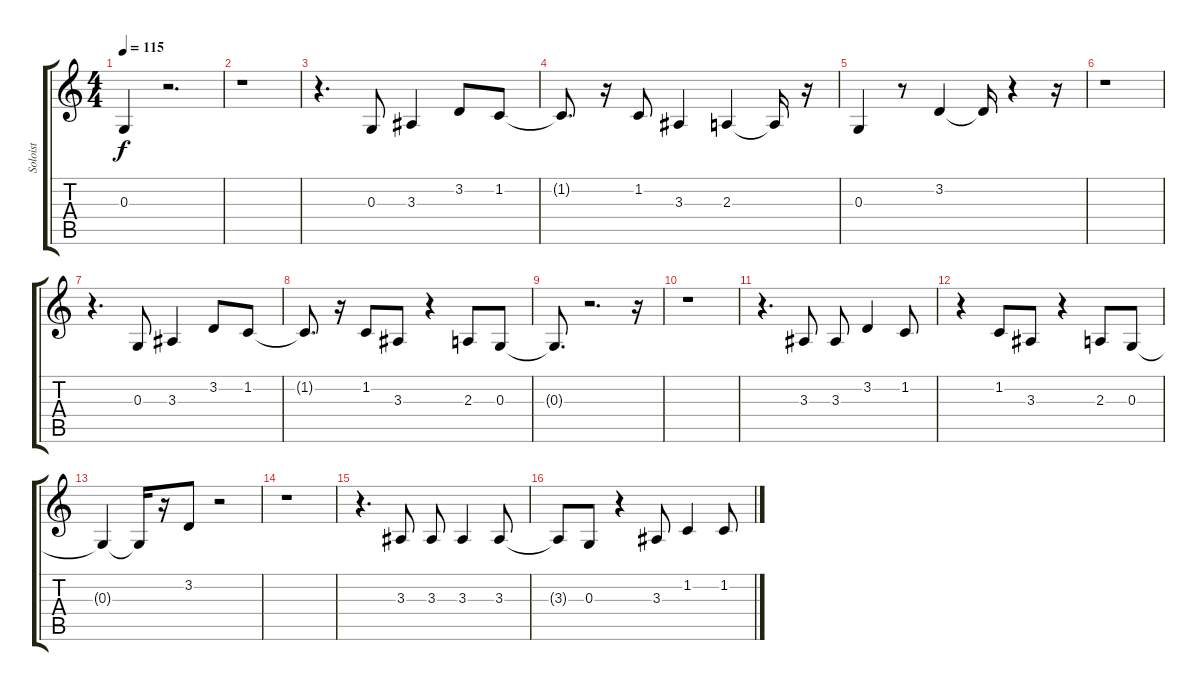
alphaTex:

\track ("Soloist " "Soloist ") {instrument acousticgrandpiano}
\staff {score tabs}
\tuning (E4 B3 G3 D3 A2 E2) {hide}
\ts (4 4)
\tempo 115
\clef g2
\ks c
0.3.4{dy f} r.2{d} |
r.1 |
r.4{d} 0.3.8 3.3.4 3.2.8 1.2.8 |
1.2{t}.8{d} r.16 1.2.8 3.3.4 2.3.4 2.3{t}.16 r.16 |
0.3.4 r.8 3.2.4 3.2{t}.16 r.4 r.16 |
r.1 |
r.4{d} 0.3.8 3.3.4 3.2.8 1.2.8 |
1.2{t}.8{d} r.16 1.2.8 3.3.8 r.4 2.3.8 0.3.8 |
0.3{t}.8{d} r.2{d} r.16 |
r.1 |
r.4{d} 3.3.8 3.3.8 3.2.4 1.2.8 |
r.4 1.2.8 3.3.8 r.4 2.3.8 0.3.8 |
0.3{t}.4 0.3{t}.16 r.16 3.2.8 r.2 |
r.1 |
r.4{d} 3.3.8 3.3.8 3.3.4 3.3.8 |
3.3{t}.8 0.3.8 r.4 3.3.8 1.2.4 1.2.8
